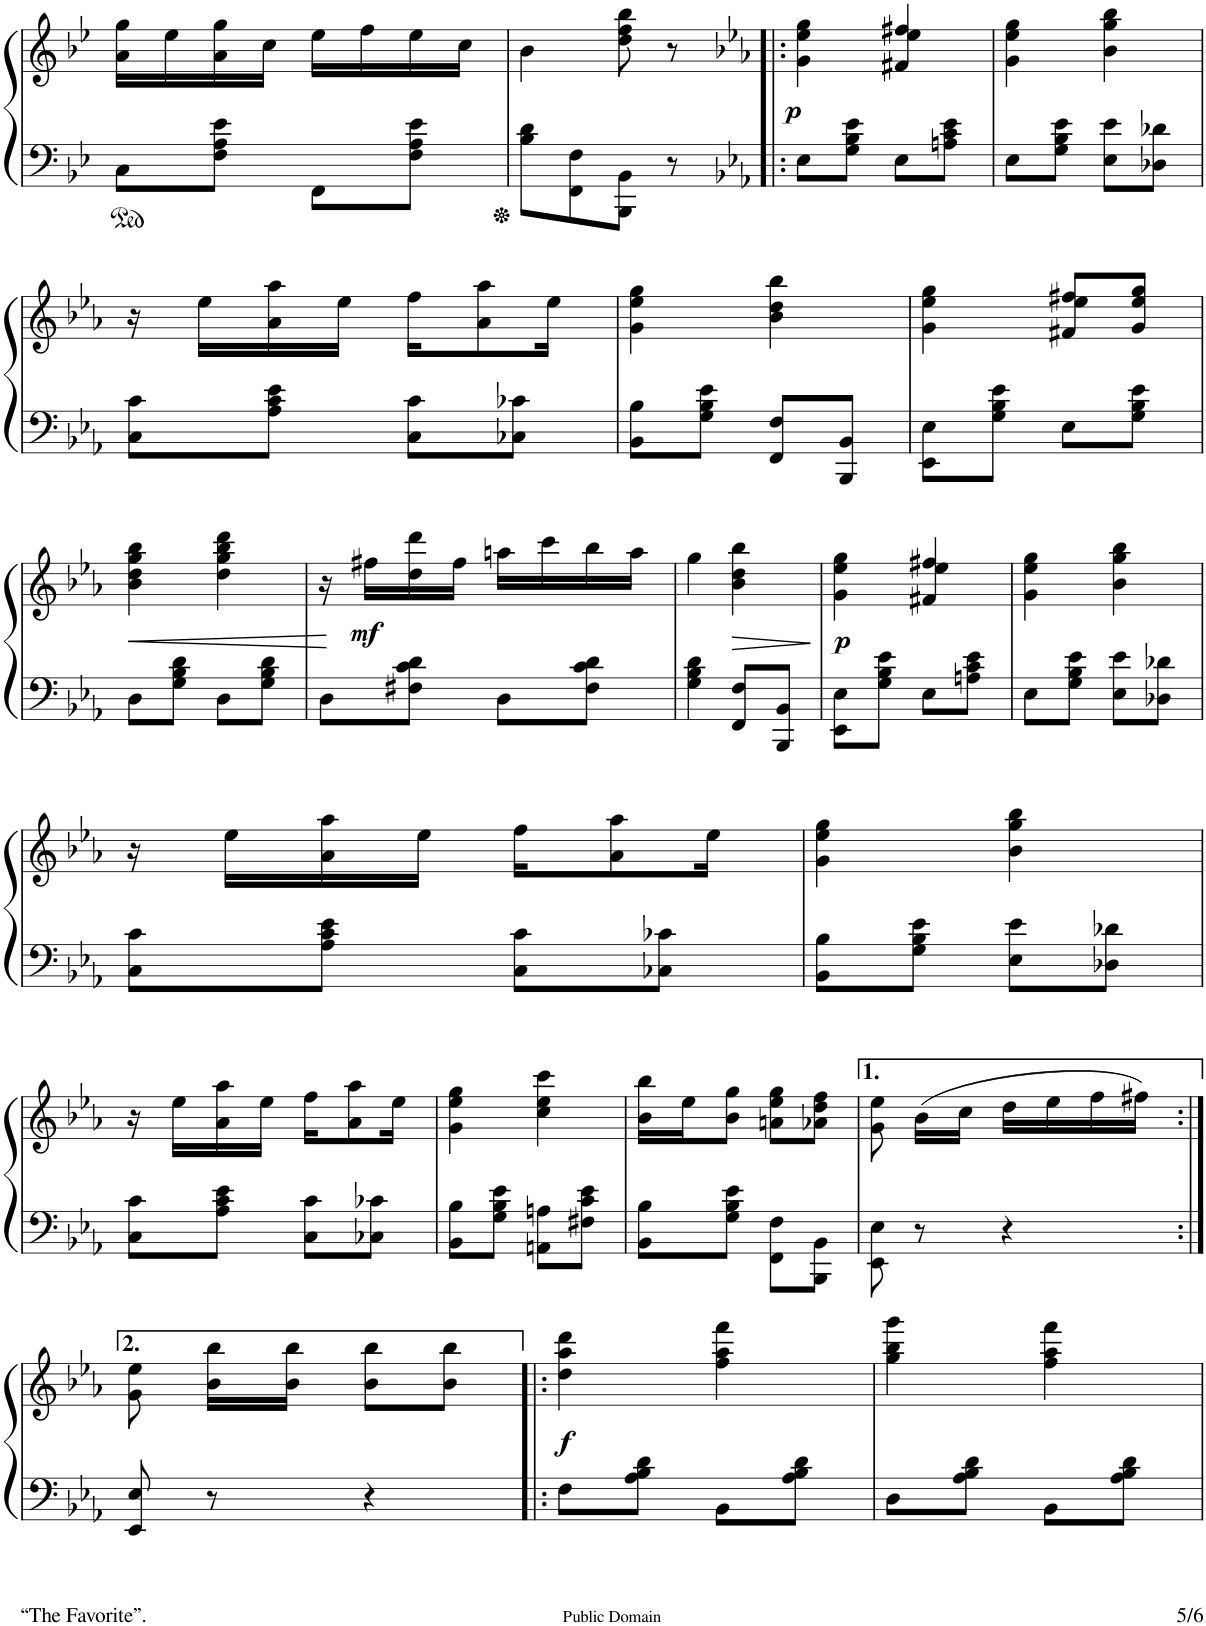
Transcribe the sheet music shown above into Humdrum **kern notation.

**kern	**kern	**dynam
*part1	*part1	*part1
*staff2	*staff1	*staff1/2
*I"Piano	*	*
*I'Pno.	*	*
!!LO:PB:g=z
*clefF4	*clefG2	*
*k[b-e-]	*k[b-e-]	*
*B-:	*B-:	*
*M2/4	*M2/4	*
=53	=53	=53
8C\L	16a\ 16gg\LL	.
.	16ee-\	.
8F\ 8A\ 8e-\J	16a\ 16gg\	.
.	16cc\JJ	.
8FF\L	16ee-\LL	.
.	16ff\	.
8F\ 8A\ 8e-\J	16ee-\	.
.	16cc\JJ	.
=54	=54	=54
8B-\ 8d\L	4b-\	.
8FF\ 8F\	.	.
8BBB-\ 8BB-\J	8dd\ 8ff\ 8bb-\	.
8r	8r	.
=55!|:	=55!|:	=55!|:
*k[b-e-a-]	*k[b-e-a-]	*
*E-:	*E-:	*
!	!	!LO:DY:b
8E-\L	4g\ 4ee-\ 4gg\	p
8G\ 8B-\ 8e-\J	.	.
8E-\L	4f#X/ 4ee-/ 4ff#X/	.
8An\ 8c\ 8e-\J	.	.
=56	=56	=56
8E-\L	4g\ 4ee-\ 4gg\	.
8G\ 8B-\ 8e-\J	.	.
8E-\ 8e-\L	4b-\ 4gg\ 4bb-\	.
8D-X\ 8d-X\J	.	.
!!LO:LB:g=z
=57	=57	=57
8C\ 8c\L	16r	.
.	16ee-\LL	.
8A-\ 8c\ 8e-\J	16a-\ 16aa-\	.
.	16ee-\JJ	.
8C\ 8c\L	16ff\KL	.
.	8a-\ 8aa-\	.
8C-X\ 8c-X\J	.	.
.	16ee-\Jk	.
=58	=58	=58
8BB-\ 8B-\L	4g\ 4ee-\ 4gg\	.
8G\ 8B-\ 8e-\J	.	.
8FF/ 8F/L	4b-\ 4dd\ 4bb-\	.
8BBB-/ 8BB-/J	.	.
=59	=59	=59
8EE-\ 8E-\L	4g\ 4ee-\ 4gg\	.
8G\ 8B-\ 8e-\J	.	.
8E-\L	8f#X/ 8ee-/ 8ff#X/L	.
8G\ 8B-\ 8e-\J	8g/ 8ee-/ 8gg/J	.
!!LO:LB:g=z
=60	=60	=60
!	!	!LO:HP:b
8D\L	4b-\ 4dd\ 4gg\ 4bb-\	<
8G\ 8B-\ 8d\J	.	.
8D\L	4dd\ 4gg\ 4bb-\ 4ddd\	.
8G\ 8B-\ 8d\J	.	.
.	.	[
=61	=61	=61
8D\L	16r	.
!	!	!LO:DY:b
.	16ff#X\LL	mf
8F#X\ 8c\ 8d\J	16dd\ 16ddd\	.
.	16ff#\JJ	.
8D\L	16aan\LL	.
.	16ccc\	.
8F#\ 8c\ 8d\J	16bb-\	.
.	16aa\JJ	.
=62	=62	=62
4G\ 4B-\ 4d\	4gg\	.
!	!	!LO:HP:b
8FF/ 8F/L	4b-\ 4dd\ 4bb-\	>
8BBB-/ 8BB-/J	.	.
.	.	]
=63	=63	=63
!	!	!LO:DY:b
8EE-\ 8E-\L	4g\ 4ee-\ 4gg\	p
8G\ 8B-\ 8e-\J	.	.
8E-\L	4f#X/ 4ee-/ 4ff#X/	.
8An\ 8c\ 8e-\J	.	.
=64	=64	=64
8E-\L	4g\ 4ee-\ 4gg\	.
8G\ 8B-\ 8e-\J	.	.
8E-\ 8e-\L	4b-\ 4gg\ 4bb-\	.
8D-X\ 8d-X\J	.	.
!!LO:LB:g=z
=65	=65	=65
8C\ 8c\L	16r	.
.	16ee-\LL	.
8A-\ 8c\ 8e-\J	16a-\ 16aa-\	.
.	16ee-\JJ	.
8C\ 8c\L	16ff\KL	.
.	8a-\ 8aa-\	.
8C-X\ 8c-X\J	.	.
.	16ee-\Jk	.
=66	=66	=66
8BB-\ 8B-\L	4g\ 4ee-\ 4gg\	.
8G\ 8B-\ 8e-\J	.	.
8E-\ 8e-\L	4b-\ 4gg\ 4bb-\	.
8D-X\ 8d-X\J	.	.
!!LO:LB:g=z
=67	=67	=67
8C\ 8c\L	16r	.
.	16ee-\LL	.
8A-\ 8c\ 8e-\J	16a-\ 16aa-\	.
.	16ee-\JJ	.
8C\ 8c\L	16ff\KL	.
.	8a-\ 8aa-\	.
8C-X\ 8c-X\J	.	.
.	16ee-\Jk	.
=68	=68	=68
8BB-\ 8B-\L	4g\ 4ee-\ 4gg\	.
8G\ 8B-\ 8e-\J	.	.
8AAn\ 8An\L	4cc\ 4ee-\ 4ccc\	.
8F#X\ 8c\ 8e-\J	.	.
=69	=69	=69
8BB-\ 8B-\L	16b-\ 16bb-\LL	.
.	16ee-\J	.
8G\ 8B-\ 8e-\J	8b-\ 8gg\J	.
8FF\ 8F\L	8an\ 8ee-\ 8gg\L	.
8BBB-\ 8BB-\J	8a-X\ 8dd\ 8ff\J	.
=70	=70	=70
8EE-\ 8E-\	8g\ 8ee-\	.
8r	(16b-\LL	.
.	16cc\JJ	.
4r	16dd\LL	.
.	16ee-\	.
.	16ff\	.
.	16ff#X\JJ)	.
!!LO:LB:g=z
=71:|!	=71:|!	=71:|!
8EE-/ 8E-/	8g\ 8ee-\	.
8r	16b-\ 16bb-\LL	.
.	16b-\ 16bb-\JJ	.
4r	8b-\ 8bb-\L	.
.	8b-\ 8bb-\J	.
=72!|:	=72!|:	=72!|:
!	!	!LO:DY:b
8F\L	4dd\ 4aa-\ 4ddd\	f
8A-\ 8B-\ 8d\J	.	.
8BB-\L	4ff\ 4aa-\ 4fff\	.
8A-\ 8B-\ 8d\J	.	.
=73	=73	=73
8D\L	4gg\ 4bb-\ 4ggg\	.
8A-\ 8B-\ 8d\J	.	.
8BB-\L	4ff\ 4aa-\ 4fff\	.
8A-\ 8B-\ 8d\J	.	.
=	=	=
*-	*-	*-
